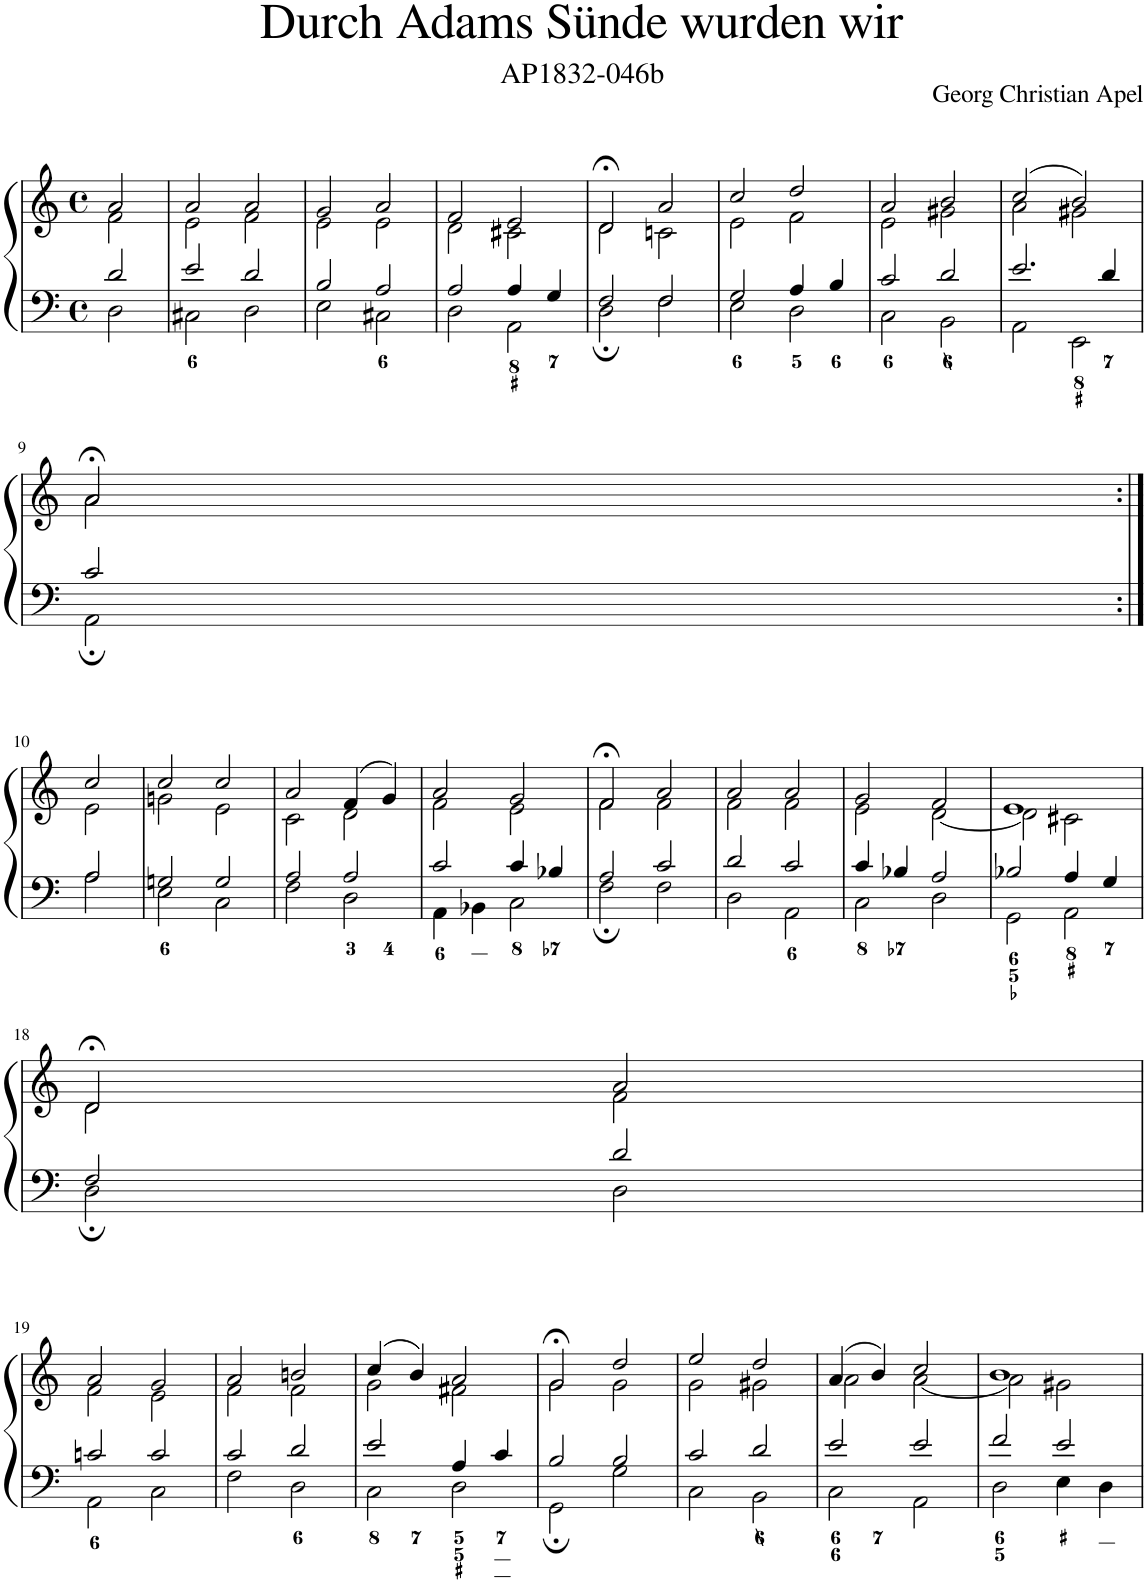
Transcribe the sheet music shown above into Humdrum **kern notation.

**kern	**kern
*part1	*part1
*staff2	*staff1
*I"Piano	*
*I'Pno.	*
*clefF4	*clefG2
*k[]	*k[]
*M4/4	*M4/4
*met(c)	*met(c)
=1	=1
*^	*^
2d/	2D\	2a/	2f\
=2	=2	=2	=2
2e/	2C#X\	2a/	2e\
2d/	2D\	2a/	2f\
=3	=3	=3	=3
2B/	2E\	2g/	2e\
2A/	2C#X\	2a/	2e\
=4	=4	=4	=4
2A/	2D\	2f/	2d\
4A/	2AA\	2e/	2c#X\
4G/	.	.	.
=5	=5	=5	=5
2F/	2D;\	2d;</	2d\
2F/	2F\	2a/	2cn\
=6	=6	=6	=6
2G/	2E\	2cc/	2e\
4A/	2D\	2dd/	2f\
4B/	.	.	.
=7	=7	=7	=7
2c/	2C\	2a/	2e\
2d/	2BB\	2b/	2g#X\
=8	=8	=8	=8
2.e/	2AA\	(2cc/	2a\
.	2EE\	2b/)	2g#X\
4d/	.	.	.
!!LO:LB:g=z	!!
=9	=9	=9	=9
2c/	2AA;\	2a;</	2a\
!!LO:LB:g=z	!!
=10:|!	=10:|!	=10:|!	=10:|!
2A/	2A\	2cc/	2e\
=11	=11	=11	=11
2Gn/	2E\	2cc/	2gn\
2G/	2C\	2cc/	2e\
=12	=12	=12	=12
2A/	2F\	2a/	2c\
2A/	2D\	(4f/	2d\
.	.	4g/)	.
=13	=13	=13	=13
2c/	4AA\	2a/	2f\
.	4BB-X\	.	.
4c/	2C\	2g/	2e\
4B-X/	.	.	.
=14	=14	=14	=14
2A/	2F;\	2f;</	2f\
2c/	2F\	2a/	2f\
=15	=15	=15	=15
2d/	2D\	2a/	2f\
2c/	2AA\	2a/	2f\
=16	=16	=16	=16
4c/	2C\	2g/	2e\
4B-X/	.	.	.
2A/	2D\	2f/	[2d\
=17	=17	=17	=17
2B-X/	2GG\	1e	2d\]
4A/	2AA\	.	2c#X\
4G/	.	.	.
!!LO:LB:g=z	!!
=18	=18	=18	=18
2F/	2D;\	2d;</	2d\
2d/	2D\	2a/	2f\
!!LO:LB:g=z	!!
=19	=19	=19	=19
2cn/	2AA\	2a/	2f\
2c/	2C\	2g/	2e\
=20	=20	=20	=20
2c/	2F\	2a/	2f\
2d/	2D\	2bn/	2f\
=21	=21	=21	=21
2e/	2C\	(4cc/	2g\
.	.	4b/)	.
4A/	2D\	2a/	2f#X\
4c/	.	.	.
=22	=22	=22	=22
2B/	2GG;\	2g;</	2g\
2B/	2G\	2dd/	2g\
=23	=23	=23	=23
2c/	2C\	2ee/	2g\
2d/	2BB\	2dd/	2g#X\
=24	=24	=24	=24
2e/	2C\	(4a/	2a\
.	.	4b/)	.
2e/	2AA\	2cc/	[2a\
=25	=25	=25	=25
2f/	2D\	1b	2a\]
2e/	4E\	.	2g#X\
.	4D\	.	.
*v	*v	*	*
*	*v	*v
=	=
*-	*-
